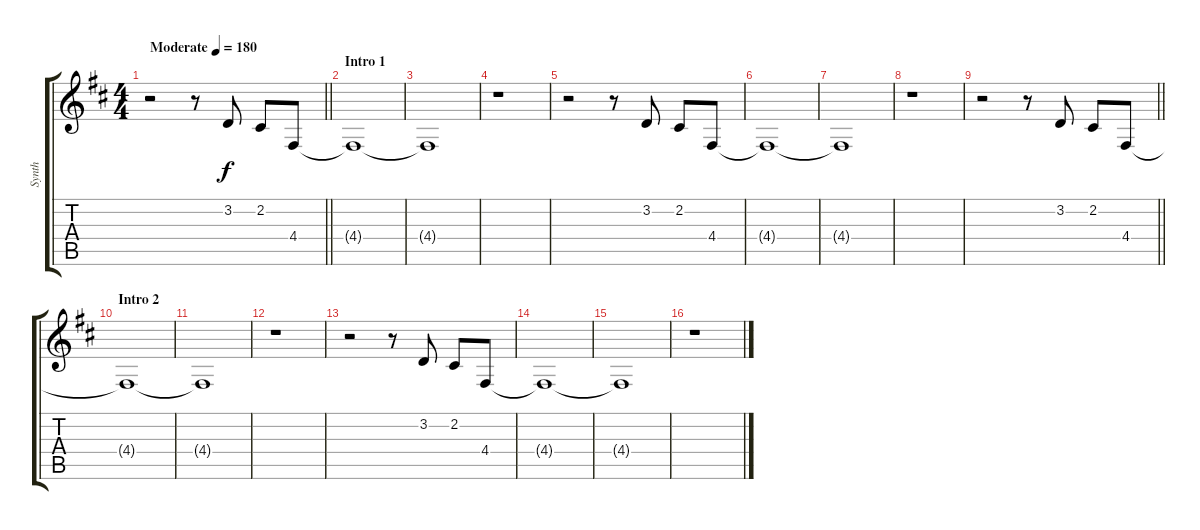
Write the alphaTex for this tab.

\track ("Synth" "Synth") {instrument musicbox}
\staff {score tabs}
\tuning (E4 B3 G3 D3 A2 E2) {hide}
\ts (4 4)
\tempo (180 "Moderate")
\clef g2
\barLineRight lightlight
\ks d
r.2{dy f instrument musicbox} r.8 3.2.8 2.2.8 4.4.8 |
\section ("" "Intro 1")
4.4{t}.1 |
4.4{t}.1 |
r.1 |
r.2 r.8 3.2.8 2.2.8 4.4.8 |
4.4{t}.1 |
4.4{t}.1 |
r.1 |
\barLineRight lightlight
r.2 r.8 3.2.8 2.2.8 4.4.8 |
\section ("" "Intro 2")
4.4{t}.1 |
4.4{t}.1 |
r.1 |
r.2 r.8 3.2.8 2.2.8 4.4.8 |
4.4{t}.1 |
4.4{t}.1 |
r.1
